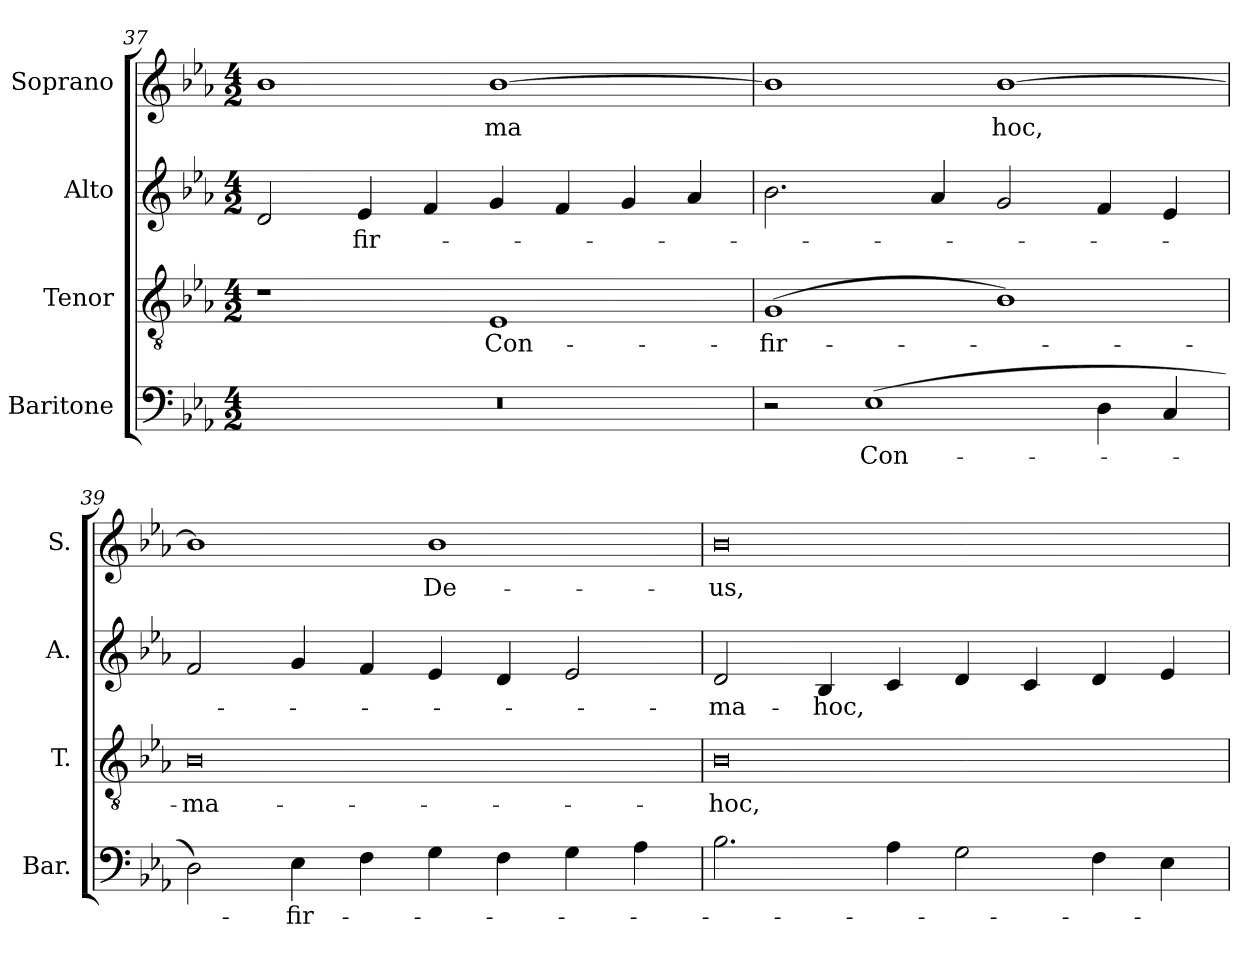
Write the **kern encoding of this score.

**kern	**text	**kern	**text	**kern	**text	**kern	**text
*part4	*part4	*part3	*part3	*part2	*part2	*part1	*part1
*staff4	*staff4	*staff3	*staff3	*staff2	*staff2	*staff1	*staff1
*I"Baritone	*	*I"Tenor	*	*I"Alto	*	*I"Soprano	*
*I'Bar.	*	*I'T.	*	*I'A.	*	*I'S.	*
*clefF4	*	*clefGv2	*	*clefG2	*	*clefG2	*
*	*	*ITrd7c12	*	*	*	*	*
*k[b-e-a-]	*	*k[b-e-a-]	*	*k[b-e-a-]	*	*k[b-e-a-]	*
*E-:	*	*E-:	*	*E-:	*	*E-:	*
*M4/2	*	*M4/2	*	*M4/2	*	*M4/2	*
=37	=37	=37	=37	=37	=37	=37	=37
!LO:N:vis=1	!	!	!	!	!	!	!
0r	.	1r	.	2di/	.	1b-i	.
!	!	!	!	!	!LO:LY:b:color=#000000	!	!
.	.	.	.	4e-i/	-fir-	.	.
.	.	.	.	4fi/	.	.	.
!	!	!	!LO:LY:b:color=#000000	!	!	!	!
!	!	!	!	!	!	!	!LO:LY:b:color=#000000
.	.	1EE-i	-Con-	4gi/	.	[1b-i	-ma
.	.	.	.	4fi/	.	.	.
.	.	.	.	4gi/	.	.	.
.	.	.	.	4a-i/	.	.	.
=38	=38	=38	=38	=38	=38	=38	=38
!	!	!	!LO:LY:b:color=#000000	!	!	!	!
2r	.	(1GGi	-fir-	2.b-i\	.	1b-i]	.
!	!LO:LY:b:color=#000000	!	!	!	!	!	!
(1E-i	Con-	.	.	.	.	.	.
.	.	.	.	4a-i/	.	.	.
!	!	!	!	!	!	!	!LO:LY:b:color=#000000
.	.	1BB-i)	.	2gi/	.	[1b-i	hoc,
4Di\	.	.	.	4fi/	.	.	.
4Ci/	.	.	.	4e-i/	.	.	.
=39	=39	=39	=39	=39	=39	=39	=39
!	!	!	!LO:LY:b:color=#000000	!	!	!	!
2Di\)	.	0BB-i	-ma-	2fi/	.	1b-i]	.
!	!LO:LY:b:color=#000000	!	!	!	!	!	!
4E-i\	-fir-	.	.	4gi/	.	.	.
4Fi\	.	.	.	4fi/	.	.	.
!	!	!	!	!	!	!	!LO:LY:b:color=#000000
4Gi\	.	.	.	4e-i/	.	1b-i	De-
4Fi\	.	.	.	4di/	.	.	.
4Gi\	.	.	.	2e-i/	.	.	.
4A-i\	.	.	.	.	.	.	.
=40	=40	=40	=40	=40	=40	=40	=40
!	!	!	!LO:LY:b:color=#000000	!	!	!	!
!	!	!	!	!	!LO:LY:b:color=#000000	!	!
!	!	!	!	!	!	!	!LO:LY:b:color=#000000
2.B-i\	.	0BB-i	-hoc,-	2di/	-ma-	0b-i	-us,-
!	!	!	!	!	!LO:LY:b:color=#000000	!	!
.	.	.	.	4B-i/	-hoc,	.	.
4A-i\	.	.	.	4ci/	.	.	.
2Gi\	.	.	.	4di/	.	.	.
.	.	.	.	4ci/	.	.	.
4Fi\	.	.	.	4di/	.	.	.
4E-i\	.	.	.	4e-i/	.	.	.
=	=	=	=	=	=	=	=
*-	*-	*-	*-	*-	*-	*-	*-
